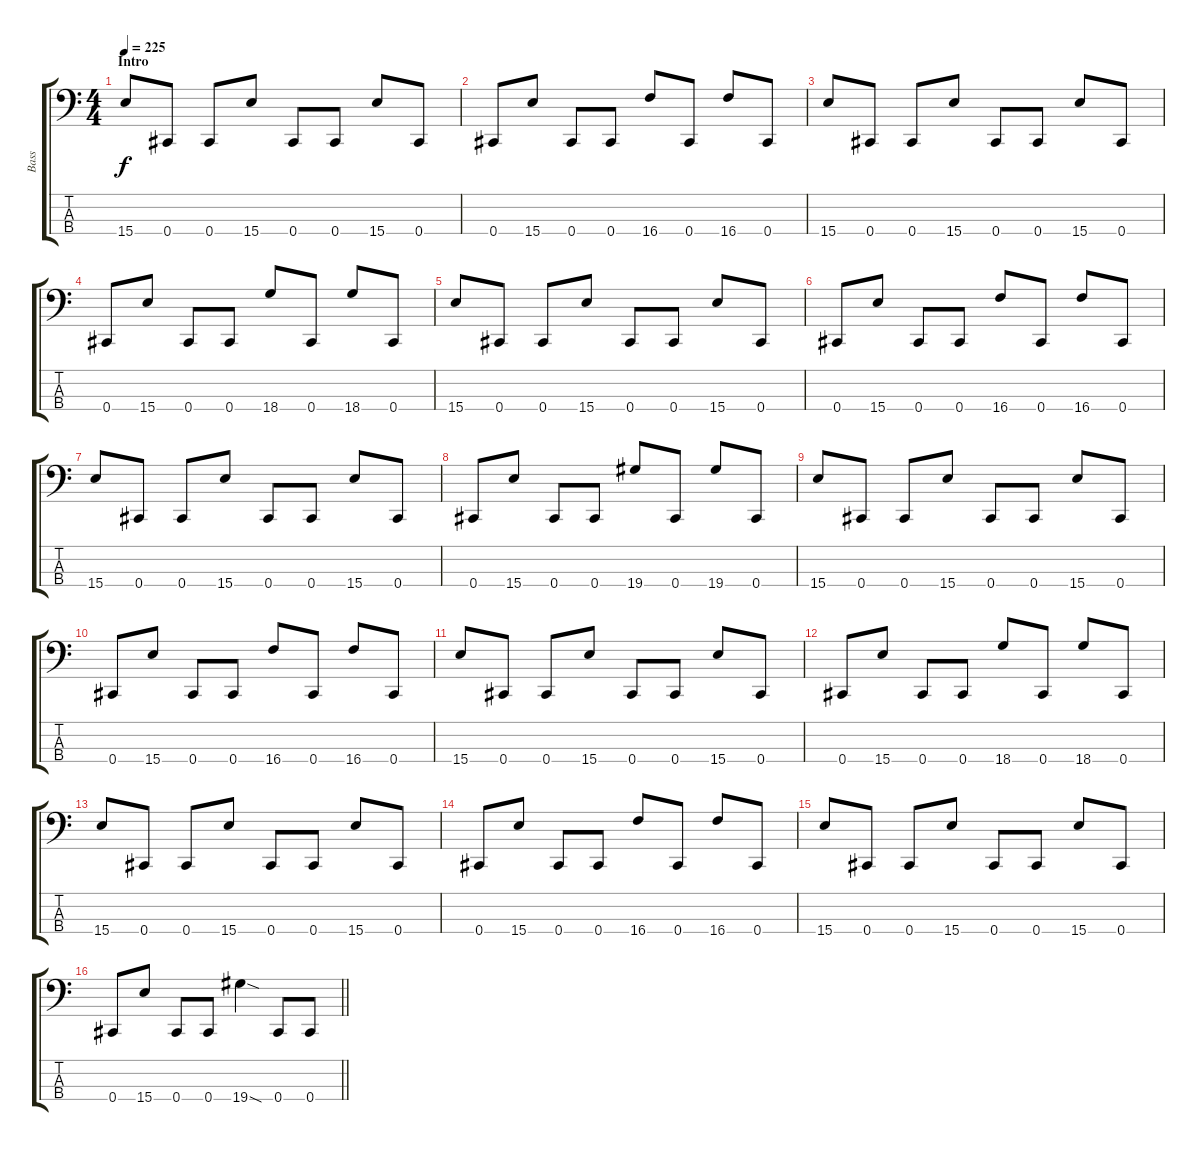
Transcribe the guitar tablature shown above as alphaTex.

\track ("Bass" "Bass") {instrument electricbassfinger}
\staff {score tabs}
\tuning (E2 B1 Gb1 Db1) {hide}
\ts (4 4)
\section ("" "Intro")
\tempo 225
\clef f4
\ks c
15.4.8{dy f instrument electricbassfinger} 0.4.8 0.4.8 15.4.8 0.4.8 0.4.8 15.4.8 0.4.8 |
0.4.8 15.4.8 0.4.8 0.4.8 16.4.8 0.4.8 16.4.8 0.4.8 |
15.4.8 0.4.8 0.4.8 15.4.8 0.4.8 0.4.8 15.4.8 0.4.8 |
0.4.8 15.4.8 0.4.8 0.4.8 18.4.8 0.4.8 18.4.8 0.4.8 |
15.4.8 0.4.8 0.4.8 15.4.8 0.4.8 0.4.8 15.4.8 0.4.8 |
0.4.8 15.4.8 0.4.8 0.4.8 16.4.8 0.4.8 16.4.8 0.4.8 |
15.4.8 0.4.8 0.4.8 15.4.8 0.4.8 0.4.8 15.4.8 0.4.8 |
0.4.8 15.4.8 0.4.8 0.4.8 19.4.8 0.4.8 19.4.8 0.4.8 |
15.4.8 0.4.8 0.4.8 15.4.8 0.4.8 0.4.8 15.4.8 0.4.8 |
0.4.8 15.4.8 0.4.8 0.4.8 16.4.8 0.4.8 16.4.8 0.4.8 |
15.4.8 0.4.8 0.4.8 15.4.8 0.4.8 0.4.8 15.4.8 0.4.8 |
0.4.8 15.4.8 0.4.8 0.4.8 18.4.8 0.4.8 18.4.8 0.4.8 |
15.4.8 0.4.8 0.4.8 15.4.8 0.4.8 0.4.8 15.4.8 0.4.8 |
0.4.8 15.4.8 0.4.8 0.4.8 16.4.8 0.4.8 16.4.8 0.4.8 |
15.4.8 0.4.8 0.4.8 15.4.8 0.4.8 0.4.8 15.4.8 0.4.8 |
\barLineRight lightlight
0.4.8 15.4.8 0.4.8 0.4.8 19.4{sod}.4 0.4.8 0.4.8
